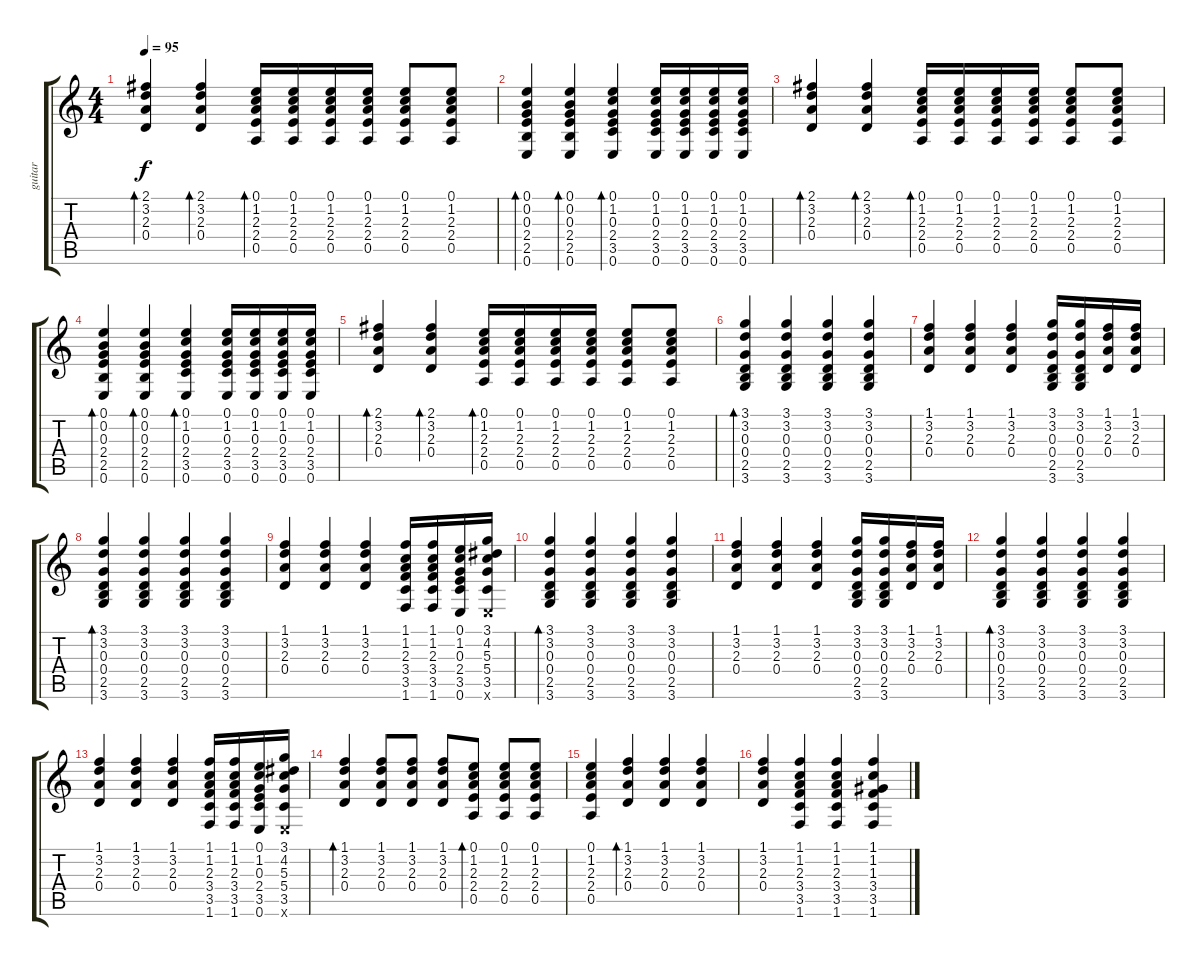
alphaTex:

\track ("guitar" "guitar") {instrument acousticguitarnylon}
\staff {score tabs}
\tuning (E4 B3 G3 D3 A2 E2) {hide}
\ts (4 4)
\tempo 95
\clef g2
\ks c
(2.1 3.2 2.3 0.4).4{bd 120 dy f} (2.1 3.2 2.3 0.4).4{bd 120} (0.1 1.2 2.3 2.4 0.5).16{bd 240} (0.1 1.2 2.3 2.4 0.5).16 (0.1 1.2 2.3 2.4 0.5).16 (0.1 1.2 2.3 2.4 0.5).16 (0.1 1.2 2.3 2.4 0.5).8 (0.1 1.2 2.3 2.4 0.5).8 |
(0.1 0.2 0.3 2.4 2.5 0.6).4{bd 60} (0.1 0.2 0.3 2.4 2.5 0.6).4{bd 30} (0.1 1.2 0.3 2.4 3.5 0.6).4{bd 30} (0.1 1.2 0.3 2.4 3.5 0.6).16 (0.1 1.2 0.3 2.4 3.5 0.6).16 (0.1 1.2 0.3 2.4 3.5 0.6).16 (0.1 1.2 0.3 2.4 3.5 0.6).16 |
(2.1 3.2 2.3 0.4).4{bd 120} (2.1 3.2 2.3 0.4).4{bd 120} (0.1 1.2 2.3 2.4 0.5).16{bd 240} (0.1 1.2 2.3 2.4 0.5).16 (0.1 1.2 2.3 2.4 0.5).16 (0.1 1.2 2.3 2.4 0.5).16 (0.1 1.2 2.3 2.4 0.5).8 (0.1 1.2 2.3 2.4 0.5).8 |
(0.1 0.2 0.3 2.4 2.5 0.6).4{bd 60} (0.1 0.2 0.3 2.4 2.5 0.6).4{bd 30} (0.1 1.2 0.3 2.4 3.5 0.6).4{bd 30} (0.1 1.2 0.3 2.4 3.5 0.6).16 (0.1 1.2 0.3 2.4 3.5 0.6).16 (0.1 1.2 0.3 2.4 3.5 0.6).16 (0.1 1.2 0.3 2.4 3.5 0.6).16 |
(2.1 3.2 2.3 0.4).4{bd 120} (2.1 3.2 2.3 0.4).4{bd 120} (0.1 1.2 2.3 2.4 0.5).16{bd 240} (0.1 1.2 2.3 2.4 0.5).16 (0.1 1.2 2.3 2.4 0.5).16 (0.1 1.2 2.3 2.4 0.5).16 (0.1 1.2 2.3 2.4 0.5).8 (0.1 1.2 2.3 2.4 0.5).8 |
(3.1 3.2 0.3 0.4 2.5 3.6).4{bd 120} (3.1 3.2 0.3 0.4 2.5 3.6).4 (3.1 3.2 0.3 0.4 2.5 3.6).4 (3.1 3.2 0.3 0.4 2.5 3.6).4 |
(1.1 3.2 2.3 0.4).4 (1.1 3.2 2.3 0.4).4 (1.1 3.2 2.3 0.4).4 (3.1 3.2 0.3 0.4 2.5 3.6).16 (3.1 3.2 0.3 0.4 2.5 3.6).16 (1.1 3.2 2.3 0.4).16 (1.1 3.2 2.3 0.4).16 |
(3.1 3.2 0.3 0.4 2.5 3.6).4{bd 120} (3.1 3.2 0.3 0.4 2.5 3.6).4 (3.1 3.2 0.3 0.4 2.5 3.6).4 (3.1 3.2 0.3 0.4 2.5 3.6).4 |
(1.1 3.2 2.3 0.4).4 (1.1 3.2 2.3 0.4).4 (1.1 3.2 2.3 0.4).4 (1.1 1.2 2.3 3.4 3.5 1.6).16 (1.1 1.2 2.3 3.4 3.5 1.6).16 (0.1 1.2 0.3 2.4 3.5 0.6).16 (3.1 4.2 5.3 5.4 3.5 0.6{x}).16 |
(3.1 3.2 0.3 0.4 2.5 3.6).4{bd 120} (3.1 3.2 0.3 0.4 2.5 3.6).4 (3.1 3.2 0.3 0.4 2.5 3.6).4 (3.1 3.2 0.3 0.4 2.5 3.6).4 |
(1.1 3.2 2.3 0.4).4 (1.1 3.2 2.3 0.4).4 (1.1 3.2 2.3 0.4).4 (3.1 3.2 0.3 0.4 2.5 3.6).16 (3.1 3.2 0.3 0.4 2.5 3.6).16 (1.1 3.2 2.3 0.4).16 (1.1 3.2 2.3 0.4).16 |
(3.1 3.2 0.3 0.4 2.5 3.6).4{bd 120} (3.1 3.2 0.3 0.4 2.5 3.6).4 (3.1 3.2 0.3 0.4 2.5 3.6).4 (3.1 3.2 0.3 0.4 2.5 3.6).4 |
(1.1 3.2 2.3 0.4).4 (1.1 3.2 2.3 0.4).4 (1.1 3.2 2.3 0.4).4 (1.1 1.2 2.3 3.4 3.5 1.6).16 (1.1 1.2 2.3 3.4 3.5 1.6).16 (0.1 1.2 0.3 2.4 3.5 0.6).16 (3.1 4.2 5.3 5.4 3.5 0.6{x}).16 |
(1.1 3.2 2.3 0.4).4{bd 60} (1.1 3.2 2.3 0.4).8 (1.1 3.2 2.3 0.4).8 (1.1 3.2 2.3 0.4).8 (0.1 1.2 2.3 2.4 0.5).8{bd 240} (0.1 1.2 2.3 2.4 0.5).8 (0.1 1.2 2.3 2.4 0.5).8 |
(0.1 1.2 2.3 2.4 0.5).4 (1.1 3.2 2.3 0.4).4{bd 240} (1.1 3.2 2.3 0.4).4 (1.1 3.2 2.3 0.4).4 |
(1.1 3.2 2.3 0.4).4 (1.1 1.2 2.3 3.4 3.5 1.6).4 (1.1 1.2 2.3 3.4 3.5 1.6).4 (1.1 1.2 1.3 3.4 3.5 1.6).4
